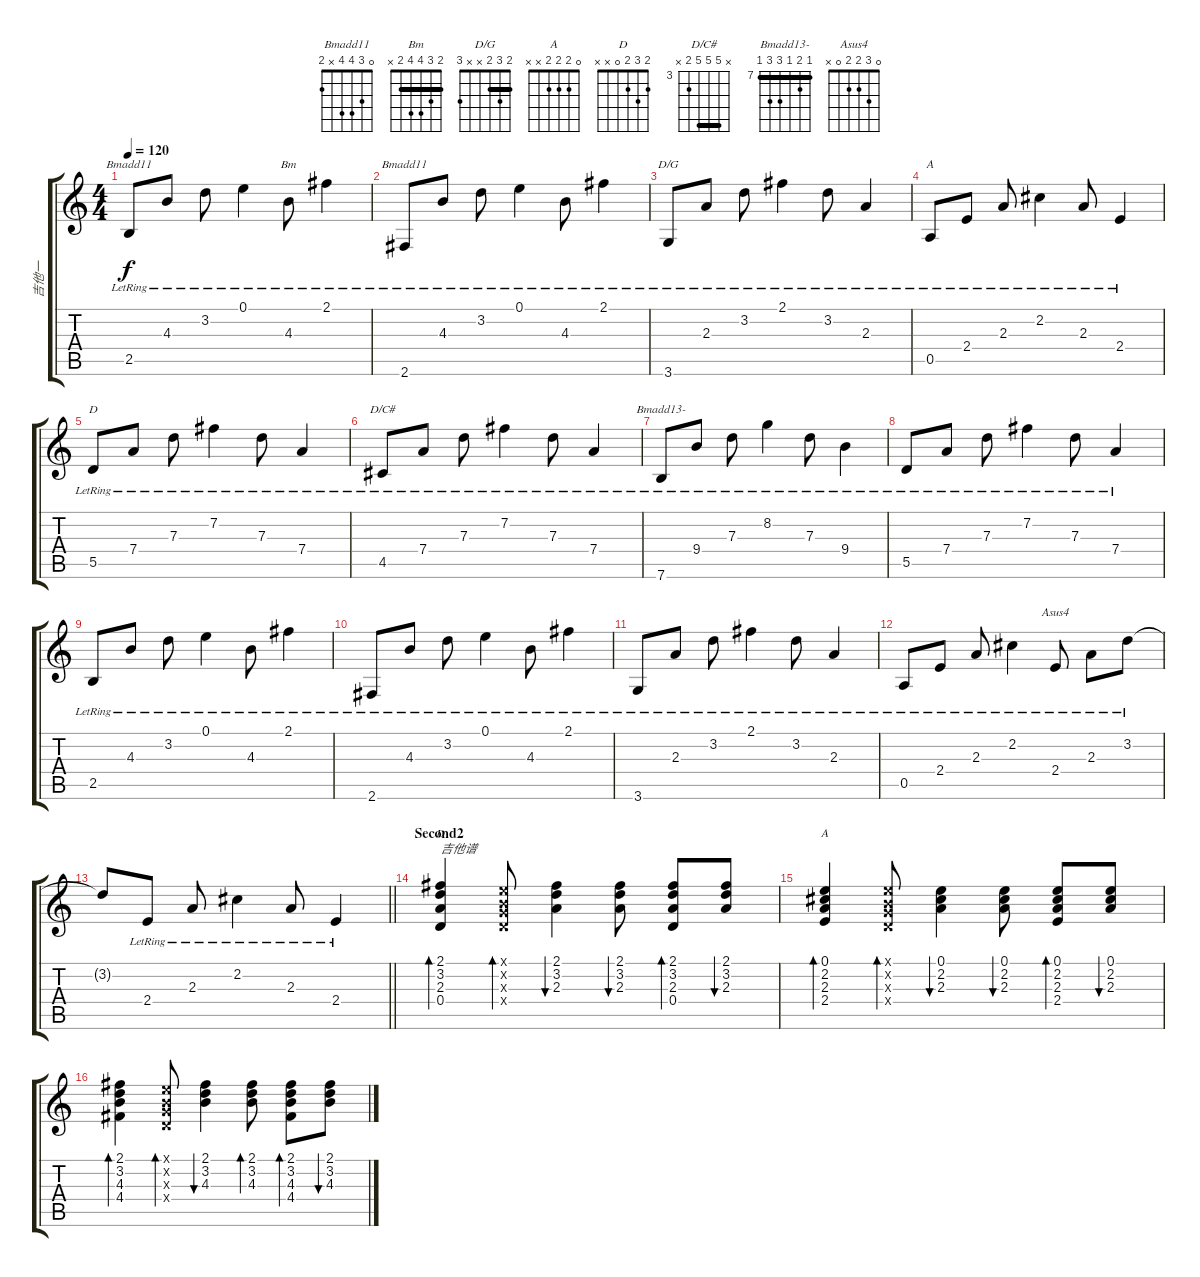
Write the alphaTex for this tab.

\track ("吉他一" "吉他一") {instrument acousticguitarsteel}
\staff {score tabs}
\tuning (E4 B3 G3 D3 A2 E2) {hide}
\chord ("Bmadd11" 0 3 4 4 2 x)
\chord ("Bm" 2 3 4 4 2 x) {barre 2}
\chord ("Bmadd11" 0 3 4 4 x 2)
\chord ("D/G" 2 3 2 x x 3) {barre 2}
\chord ("A" 0 2 2 2 0 x)
\chord ("D" 5 7 7 7 5 x) {firstfret 3 barre 5}
\chord ("D/C#" x 7 7 7 4 x) {firstfret 3 barre 7}
\chord ("Bmadd13-" 7 8 7 9 9 7) {firstfret 7 barre 7}
\chord ("Asus4" 0 3 2 2 0 x)
\chord ("D" 2 3 2 0 x x)
\chord ("A" 0 2 2 2 x x)
\ts (4 4)
\tempo 120
\clef g2
\ks c
2.5{lr}.8{ch "Bmadd11" dy f} 4.3{lr}.8 3.2{lr}.8 0.1{lr}.4 4.3{lr}.8{ch "Bm"} 2.1{lr}.4 |
2.6{lr}.8{ch "Bmadd11"} 4.3{lr}.8 3.2{lr}.8 0.1{lr}.4 4.3{lr}.8 2.1{lr}.4 |
3.6{lr}.8{ch "D/G"} 2.3{lr}.8 3.2{lr}.8 2.1{lr}.4 3.2{lr}.8 2.3{lr}.4 |
0.5{lr}.8{ch "A"} 2.4{lr}.8 2.3{lr}.8 2.2{lr}.4 2.3{lr}.8 2.4{lr}.4 |
5.5{lr}.8{ch "D"} 7.4{lr}.8 7.3{lr}.8 7.2{lr}.4 7.3{lr}.8 7.4{lr}.4 |
4.5{lr}.8{ch "D/C#"} 7.4{lr}.8 7.3{lr}.8 7.2{lr}.4 7.3{lr}.8 7.4{lr}.4 |
7.6{lr}.8{ch "Bmadd13-"} 9.4{lr}.8 7.3{lr}.8 8.2{lr}.4 7.3{lr}.8 9.4{lr}.4 |
5.5{lr}.8 7.4{lr}.8 7.3{lr}.8 7.2{lr}.4 7.3{lr}.8 7.4{lr}.4 |
2.5{lr}.8 4.3{lr}.8 3.2{lr}.8 0.1{lr}.4 4.3{lr}.8 2.1{lr}.4 |
2.6{lr}.8 4.3{lr}.8 3.2{lr}.8 0.1{lr}.4 4.3{lr}.8 2.1{lr}.4 |
3.6{lr}.8 2.3{lr}.8 3.2{lr}.8 2.1{lr}.4 3.2{lr}.8 2.3{lr}.4 |
0.5{lr}.8 2.4{lr}.8 2.3{lr}.8 2.2{lr}.4 2.4{lr}.8{ch "Asus4"} 2.3{lr}.8 3.2{lr}.8 |
\barLineRight lightlight
3.2{t}.8 2.4{lr}.8 2.3{lr}.8 2.2{lr}.4 2.3{lr}.8 2.4{lr}.4 |
\section ("" "Second2")
(2.1 3.2 2.3 0.4).4{bd 60 ch "D" txt "吉他谱"} (0.1{x} 0.2{x} 0.3{x} 0.4{x}).8{bd 60} (2.1 3.2 2.3).4{bu 60} (2.1 3.2 2.3).8{bu 60} (2.1 3.2 2.3 0.4).8{bd 60} (2.1 3.2 2.3).8{bu 60} |
(0.1 2.2 2.3 2.4).4{bd 60 ch "A"} (0.1{x} 0.2{x} 0.3{x} 0.4{x}).8{bd 60} (0.1 2.2 2.3).4{bu 60} (0.1 2.2 2.3).8{bu 60} (0.1 2.2 2.3 2.4).8{bd 60} (0.1 2.2 2.3).8{bu 60} |
(2.1 3.2 4.3 4.4).4{bd 60} (0.1{x} 0.2{x} 0.3{x} 0.4{x}).8{bd 60} (2.1 3.2 4.3).4{bu 60} (2.1 3.2 4.3).8{bd 60} (2.1 3.2 4.3 4.4).8{bd 60} (2.1 3.2 4.3).8{bu 60}
